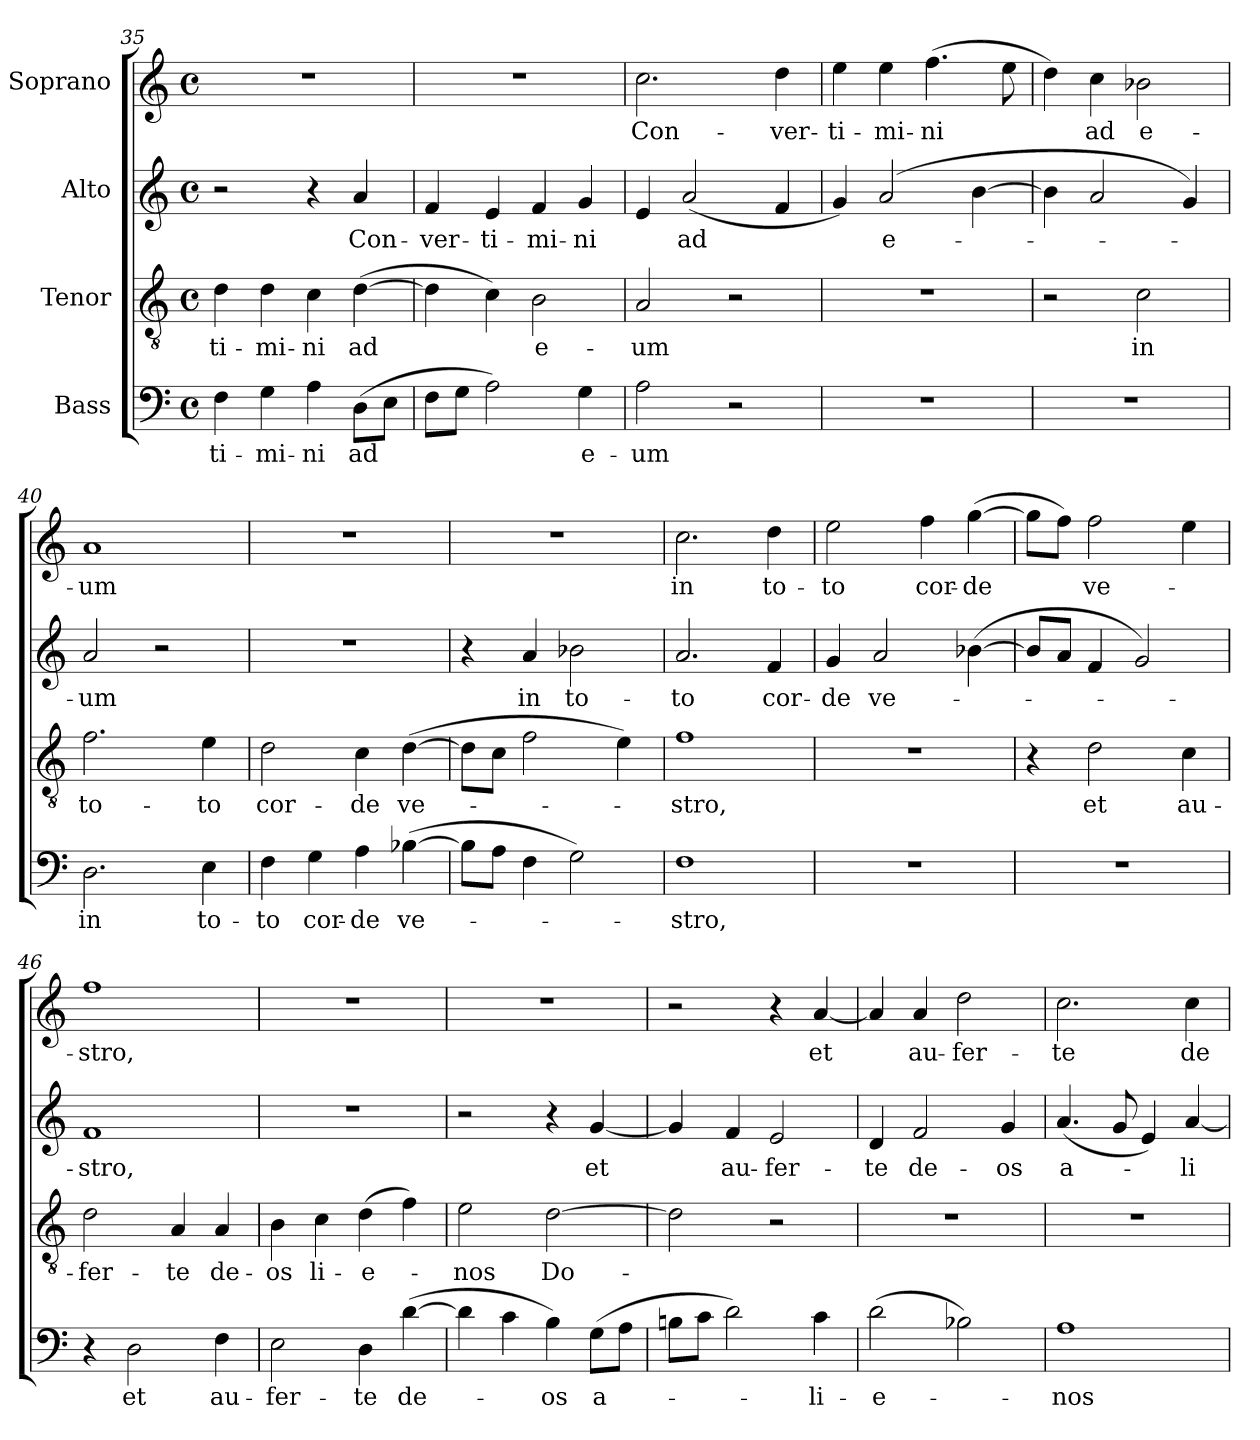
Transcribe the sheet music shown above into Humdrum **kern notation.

**kern	**text	**kern	**text	**kern	**text	**kern	**text
*part4	*part4	*part3	*part3	*part2	*part2	*part1	*part1
*staff4	*staff4	*staff3	*staff3	*staff2	*staff2	*staff1	*staff1
*I"Bass	*	*I"Tenor	*	*I"Alto	*	*I"Soprano	*
*clefF4	*	*clefGv2	*	*clefG2	*	*clefG2	*
*k[]	*	*k[]	*	*k[]	*	*k[]	*
*C:	*	*C:	*	*C:	*	*C:	*
*M4/4	*	*M4/4	*	*M4/4	*	*M4/4	*
*met(c)	*	*met(c)	*	*met(c)	*	*met(c)	*
=35	=35	=35	=35	=35	=35	=35	=35
4F\	-ti-	4d\	-ti-	2r	.	1r	.
4G\	-mi-	4d\	-mi-	.	.	.	.
4A\	-ni	4c\	-ni	4r	.	.	.
(8D\L	ad	([4d\	ad	4a/	Con-	.	.
8E\J	.	.	.	.	.	.	.
=36	=36	=36	=36	=36	=36	=36	=36
8F\L	.	4d\]	.	4f/	-ver-	1r	.
8G\J	.	.	.	.	.	.	.
2A\)	.	4c\)	.	4e/	-ti-	.	.
.	.	2B\	e-	4f/	-mi-	.	.
4G\	e-	.	.	4g/	-ni	.	.
!!LO:LB:g=z
=37	=37	=37	=37	=37	=37	=37	=37
2A\	-um	2A/	-um	4e/	.	2.cc\	Con-
.	.	.	.	(2a/	ad	.	.
2r	.	2r	.	.	.	.	.
.	.	.	.	4f/	.	4dd\	-ver-
=38	=38	=38	=38	=38	=38	=38	=38
1r	.	1r	.	4g/)	.	4ee\	-ti-
.	.	.	.	(2a/	e-	4ee\	-mi-
.	.	.	.	.	.	(4.ff\	-ni
.	.	.	.	[4b\	.	.	.
.	.	.	.	.	.	8ee\	.
=39	=39	=39	=39	=39	=39	=39	=39
1r	.	2r	.	4b\]	.	4dd\)	.
.	.	.	.	2a/	.	4cc\	ad
.	.	2c\	in	.	.	2b-X\	e-
.	.	.	.	4g/)	.	.	.
=40	=40	=40	=40	=40	=40	=40	=40
2.D\	in	2.f\	to-	2a/	-um	1a	-um
.	.	.	.	2r	.	.	.
4E\	to-	4e\	-to	.	.	.	.
=41	=41	=41	=41	=41	=41	=41	=41
4F\	-to	2d\	cor-	1r	.	1r	.
4G\	cor-	.	.	.	.	.	.
4A\	-de	4c\	-de	.	.	.	.
([4B-X\	ve-	([4d\	ve-	.	.	.	.
=42	=42	=42	=42	=42	=42	=42	=42
8B-\L]	.	8d\L]	.	4r	.	1r	.
8A\J	.	8c\J	.	.	.	.	.
4F\	.	2f\	.	4a/	in	.	.
2G\)	.	.	.	2b-X\	to-	.	.
.	.	4e\)	.	.	.	.	.
!!LO:LB:g=z
=43	=43	=43	=43	=43	=43	=43	=43
1F	-stro,	1f	-stro,	2.a/	-to	2.cc\	in
.	.	.	.	4f/	cor-	4dd\	to-
=44	=44	=44	=44	=44	=44	=44	=44
1r	.	1r	.	4g/	-de	2ee\	-to
.	.	.	.	2a/	ve-	.	.
.	.	.	.	.	.	4ff\	cor-
.	.	.	.	([4b-X\	.	([4gg\	-de
=45	=45	=45	=45	=45	=45	=45	=45
1r	.	4r	.	8b-/L]	.	8gg\L]	.
.	.	.	.	8a/J	.	8ff\J)	.
.	.	2d\	et	4f/	.	2ff\	ve-
.	.	.	.	2g/)	.	.	.
.	.	4c\	au-	.	.	4ee\	.
=46	=46	=46	=46	=46	=46	=46	=46
4r	.	2d\	-fer-	1f	-stro,	1ff	-stro,
2D\	et	.	.	.	.	.	.
.	.	4A/	-te	.	.	.	.
4F\	au-	4A/	de-	.	.	.	.
=47	=47	=47	=47	=47	=47	=47	=47
2E\	-fer-	4B\	-os	1r	.	1r	.
.	.	4c\	li-	.	.	.	.
4D\	-te	(4d\	-e-	.	.	.	.
([4d\	de-	4f\)	.	.	.	.	.
=48	=48	=48	=48	=48	=48	=48	=48
4d\]	.	2e\	-nos	2r	.	1r	.
4c\	.	.	.	.	.	.	.
4B\)	-os	[2d\	Do-	4r	.	.	.
(8G\L	a-	.	.	[4g/	et	.	.
8A\J	.	.	.	.	.	.	.
!!LO:PB:g=z
=49	=49	=49	=49	=49	=49	=49	=49
8Bn\L	.	2d\]	.	4g/]	.	2r	.
8c\J	.	.	.	.	.	.	.
2d\)	.	.	.	4f/	au-	.	.
.	.	2r	.	2e/	-fer-	4r	.
4c\	-li-	.	.	.	.	[4a/	et
=50	=50	=50	=50	=50	=50	=50	=50
(2d\	-e-	1r	.	4d/	-te	4a/]	.
.	.	.	.	2f/	de-	4a/	au-
2B-X\)	.	.	.	.	.	2dd\	-fer-
.	.	.	.	4g/	-os	.	.
=51	=51	=51	=51	=51	=51	=51	=51
1A	-nos	1r	.	(4.a/	a-	2.cc\	-te
.	.	.	.	8g/	.	.	.
.	.	.	.	4e/)	.	.	.
.	.	.	.	[4a/	-li-	4cc\	de-
=	=	=	=	=	=	=	=
*-	*-	*-	*-	*-	*-	*-	*-
